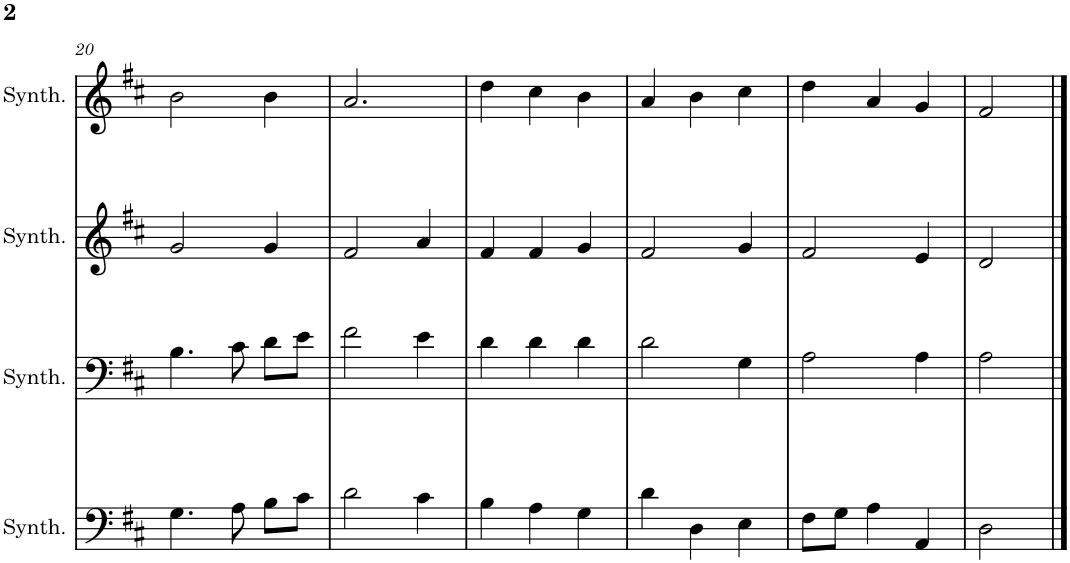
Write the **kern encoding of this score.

**kern	**kern	**kern	**kern
*part4	*part3	*part2	*part1
*staff4	*staff3	*staff2	*staff1
*I"Saw Synthesizer	*I"Saw Synthesizer	*I"Saw Synthesizer	*I"Saw Synthesizer
*I'Synth.	*I'Synth.	*I'Synth.	*I'Synth.
!!LO:PB:g=z
*clefF4	*clefF4	*clefG2	*clefG2
*k[f#c#]	*k[f#c#]	*k[f#c#]	*k[f#c#]
*M3/4	*M3/4	*M3/4	*M3/4
=20	=20	=20	=20
4.G\	4.B\	2g/	2b\
8A\	8c#\	.	.
8B\L	8d\L	4g/	4b\
8c#\J	8e\J	.	.
=21	=21	=21	=21
2d\	2f#\	2f#/	2.a/
4c#\	4e\	4a/	.
=22	=22	=22	=22
4B\	4d\	4f#/	4dd\
4A\	4d\	4f#/	4cc#\
4G\	4d\	4g/	4b\
=23	=23	=23	=23
4d\	2d\	2f#/	4a/
4D\	.	.	4b\
4E\	4G\	4g/	4cc#\
=24	=24	=24	=24
8F#\L	2A\	2f#/	4dd\
8G\J	.	.	.
4A\	.	.	4a/
4AA/	4A\	4e/	4g/
=25	=25	=25	=25
2D\	2A\	2d/	2f#/
==	==	==	==
*-	*-	*-	*-
